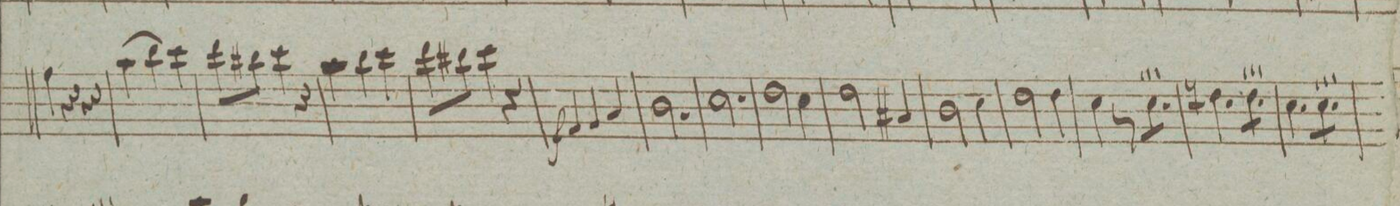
**kern	**dynam
*I"Fagoto 1mo	*
*clefF4	*
*k[]	*
*M3/4	*
4A\	.
4r	.
4r	.
=44	=44
(4c\	.
4d\	.
4e\)	.
=45	=45
8f\L	.
8d#X\J	.
4e\	.
4r	.
=46	=46
4c\	.
4d\	.
4e\	.
=47	=47
8f\L	.
8d#X\J	.
4e\	.
4r	.
=48	=48
4AA/	f
4BB/	.
4C/	.
=49	=49
2.D\	.
=50	=50
2.E\	.
=51	=51
2F\	.
4E\	.
=52	=52
2F\	.
4C#X/	.
=53	=53
2D\	.
4E\	.
=54	=54
2F\	.
4F\	.
=55	=55
4E\	.
8r	.
*tremolo	*
8E\L	.
8E\	.
8E\J	.
*Xtremolo	*
=56	=56
4.Fn\	.
*tremolo	*
8F\L	.
8F\	.
8F\J	.
*Xtremolo	*
=57	=57
4.E\	.
*tremolo	*
8E\L	.
8E\	.
8E\J	.
*Xtremolo	*
=58	=58
*-	*-
